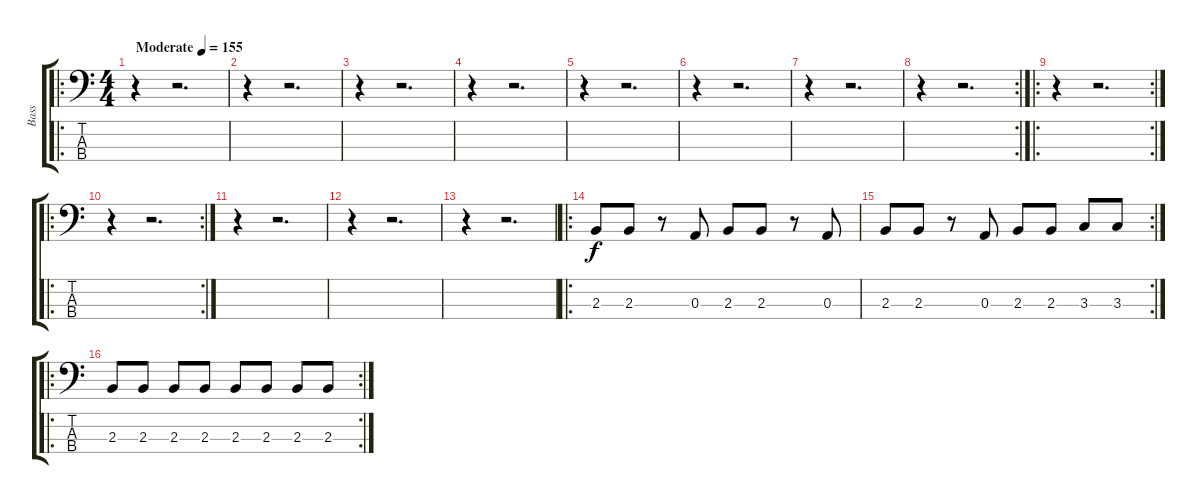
\track ("Bass" "Bass") {instrument electricbassfinger}
\staff {score tabs}
\tuning (G2 D2 A1 E1) {hide}
\ro
\ts (4 4)
\tempo (155 "Moderate")
\clef f4
\ks c
r.4{dy f instrument electricbassfinger} r.2{d} |
r.4 r.2{d} |
r.4 r.2{d} |
r.4 r.2{d} |
r.4 r.2{d} |
r.4 r.2{d} |
r.4 r.2{d} |
\rc 2
r.4 r.2{d} |
\ro
\rc 2
r.4 r.2{d} |
\ro
\rc 2
r.4 r.2{d} |
r.4 r.2{d} |
r.4 r.2{d} |
r.4 r.2{d} |
\ro
2.3.8 2.3.8 r.8 0.3.8 2.3.8 2.3.8 r.8 0.3.8 |
\rc 2
2.3.8 2.3.8 r.8 0.3.8 2.3.8 2.3.8 3.3.8 3.3.8 |
\ro
\rc 2
2.3.8 2.3.8 2.3.8 2.3.8 2.3.8 2.3.8 2.3.8 2.3.8
